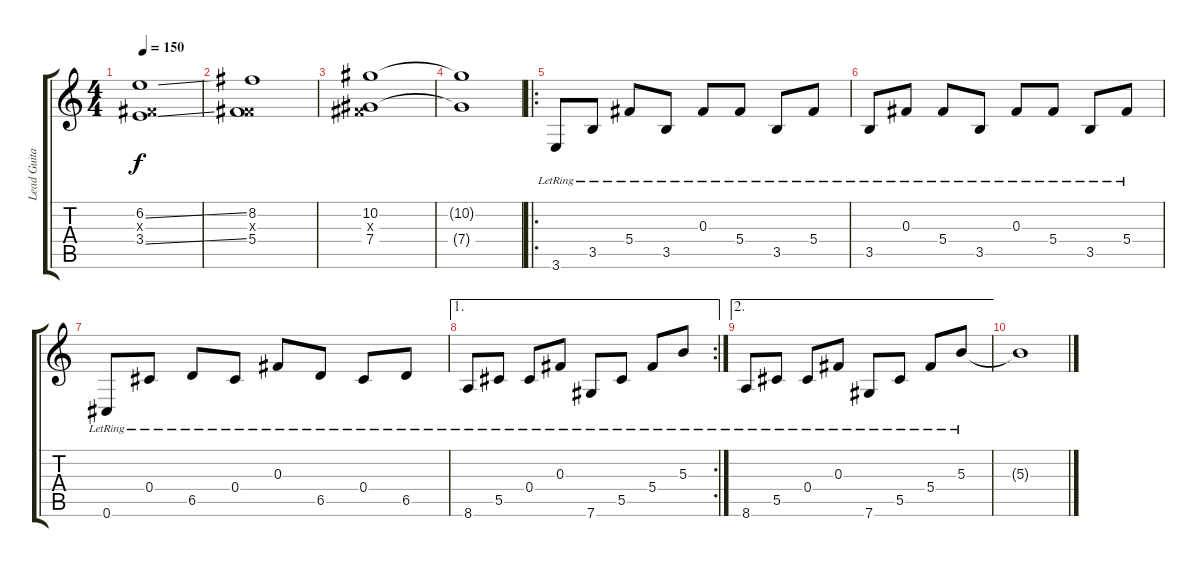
\track ("Lead Guitar" "Lead Guita") {instrument distortionguitar}
\staff {score tabs}
\tuning (Eb4 Bb3 Gb3 Db3 Ab2 Db2) {hide}
\ts (4 4)
\tempo 150
\clef g2
\ks c
(6.2{ss} 0.3{x} 3.4{ss}).1{dy f} |
(8.2 0.3{x} 5.4).1 |
(10.2 0.3{x} 7.4).1 |
(10.2{t} 7.4{t}).1 |
\ro
3.6{lr}.8{instrument electricguitarjazz} 3.5{lr}.8 5.4{lr}.8 3.5{lr}.8 0.3{lr}.8 5.4{lr}.8 3.5{lr}.8 5.4{lr}.8 |
3.5{lr}.8 0.3{lr}.8 5.4{lr}.8 3.5{lr}.8 0.3{lr}.8 5.4{lr}.8 3.5{lr}.8 5.4{lr}.8 |
0.6{lr}.8 0.4{lr}.8 6.5{lr}.8 0.4{lr}.8 0.3{lr}.8 6.5{lr}.8 0.4{lr}.8 6.5{lr}.8 |
\ae 1
\rc 2
8.6{lr}.8 5.5{lr}.8 0.4{lr}.8 0.3{lr}.8 7.6{lr}.8 5.5{lr}.8 5.4{lr}.8 5.3{lr}.8 |
\ae 2
8.6{lr}.8 5.5{lr}.8 0.4{lr}.8 0.3{lr}.8 7.6{lr}.8 5.5{lr}.8 5.4{lr}.8 5.3{lr}.8 |
5.3{t}.1
